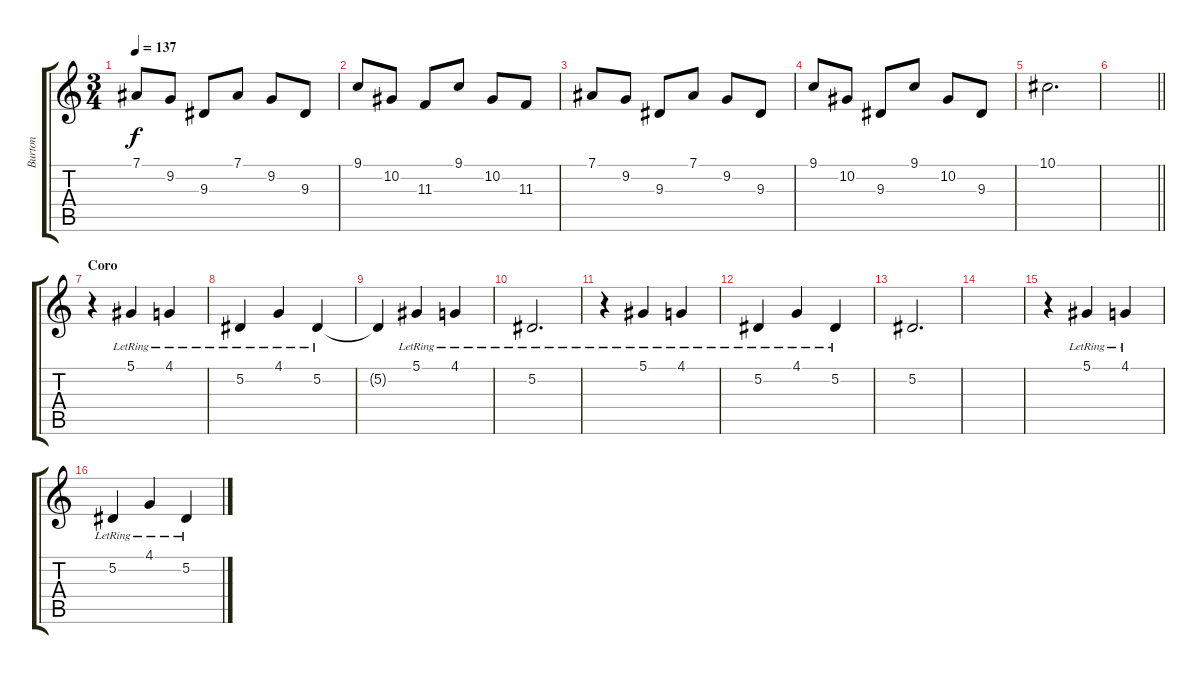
\track ("Burton" "Burton") {instrument pad1newage}
\staff {score tabs}
\tuning (Eb4 Bb3 Gb3 Db3 Ab2 Eb2) {hide}
\ts (3 4)
\tempo 137
\clef g2
\ks c
7.1.8{dy f instrument pad4choir} 9.2.8 9.3.8 7.1.8 9.2.8 9.3.8 |
9.1.8 10.2.8 11.3.8 9.1.8 10.2.8 11.3.8 |
7.1.8{instrument pad4choir} 9.2.8 9.3.8 7.1.8 9.2.8 9.3.8 |
9.1.8 10.2.8 9.3.8 9.1.8 10.2.8 9.3.8 |
10.1.2{d} |
\barLineRight lightlight
|
\section ("" "Coro")
r.4{volume 16 instrument pad1newage} 5.1{lr}.4 4.1{lr}.4 |
5.2{lr}.4 4.1{lr}.4 5.2{lr}.4 |
5.2{t}.4 5.1{lr}.4 4.1{lr}.4 |
5.2{lr}.2{d} |
r.4 5.1{lr}.4 4.1{lr}.4 |
5.2{lr}.4 4.1{lr}.4 5.2{lr}.4 |
5.2.2{d} |
|
r.4 5.1{lr}.4 4.1{lr}.4 |
5.2{lr}.4 4.1{lr}.4 5.2{lr}.4
